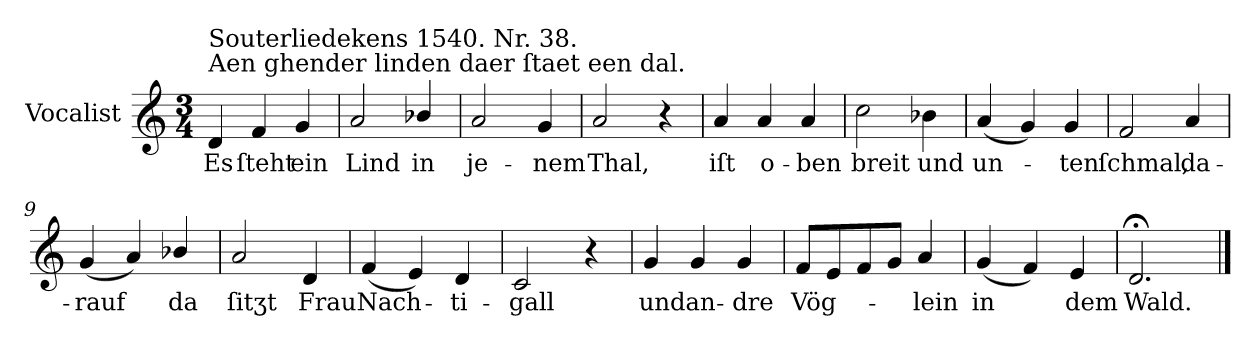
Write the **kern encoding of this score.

**kern	**text
*part1	*part1
*staff1	*staff1
*I"Vocalist	*
*k[]	*
*M3/4	*
=1	=1
!LO:TX:a:t=Aen ghender linden daer ſtaet een dal.	!
!LO:TX:a:t=Souterliedekens 1540. Nr. 38.	!
4d	Es
4f	ſteht
4g	ein
=2	=2
2a	Lind
4b-X/	in
=3	=3
2a	je-
4g	-nem
=4	=4
2a	Thal,
4r	.
=5	=5
4a	iſt
4a	o-
4a	-ben
=6	=6
2cc	breit
4b-X	und
=7	=7
(4a	un-
4g)	.
4g	-ten
=8	=8
2f	ſchmal,
4a	da-
=9	=9
(4g	-rauf
4a)	.
4b-X/	da
=10	=10
2a	ſitʒt
4d	Frau
=11	=11
(4f	Nach-
4e)	.
4d	-ti-
=12	=12
2c	-gall
4r	.
=13	=13
4g	und
4g	an-
4g	-dre
=14	=14
8fL	Vög-
8e	.
8f	.
8gJ	.
4a	-lein
=15	=15
(4g	in
4f)	.
4e	dem
=16	=16
2.d;<	Wald.
==	==
*-	*-
